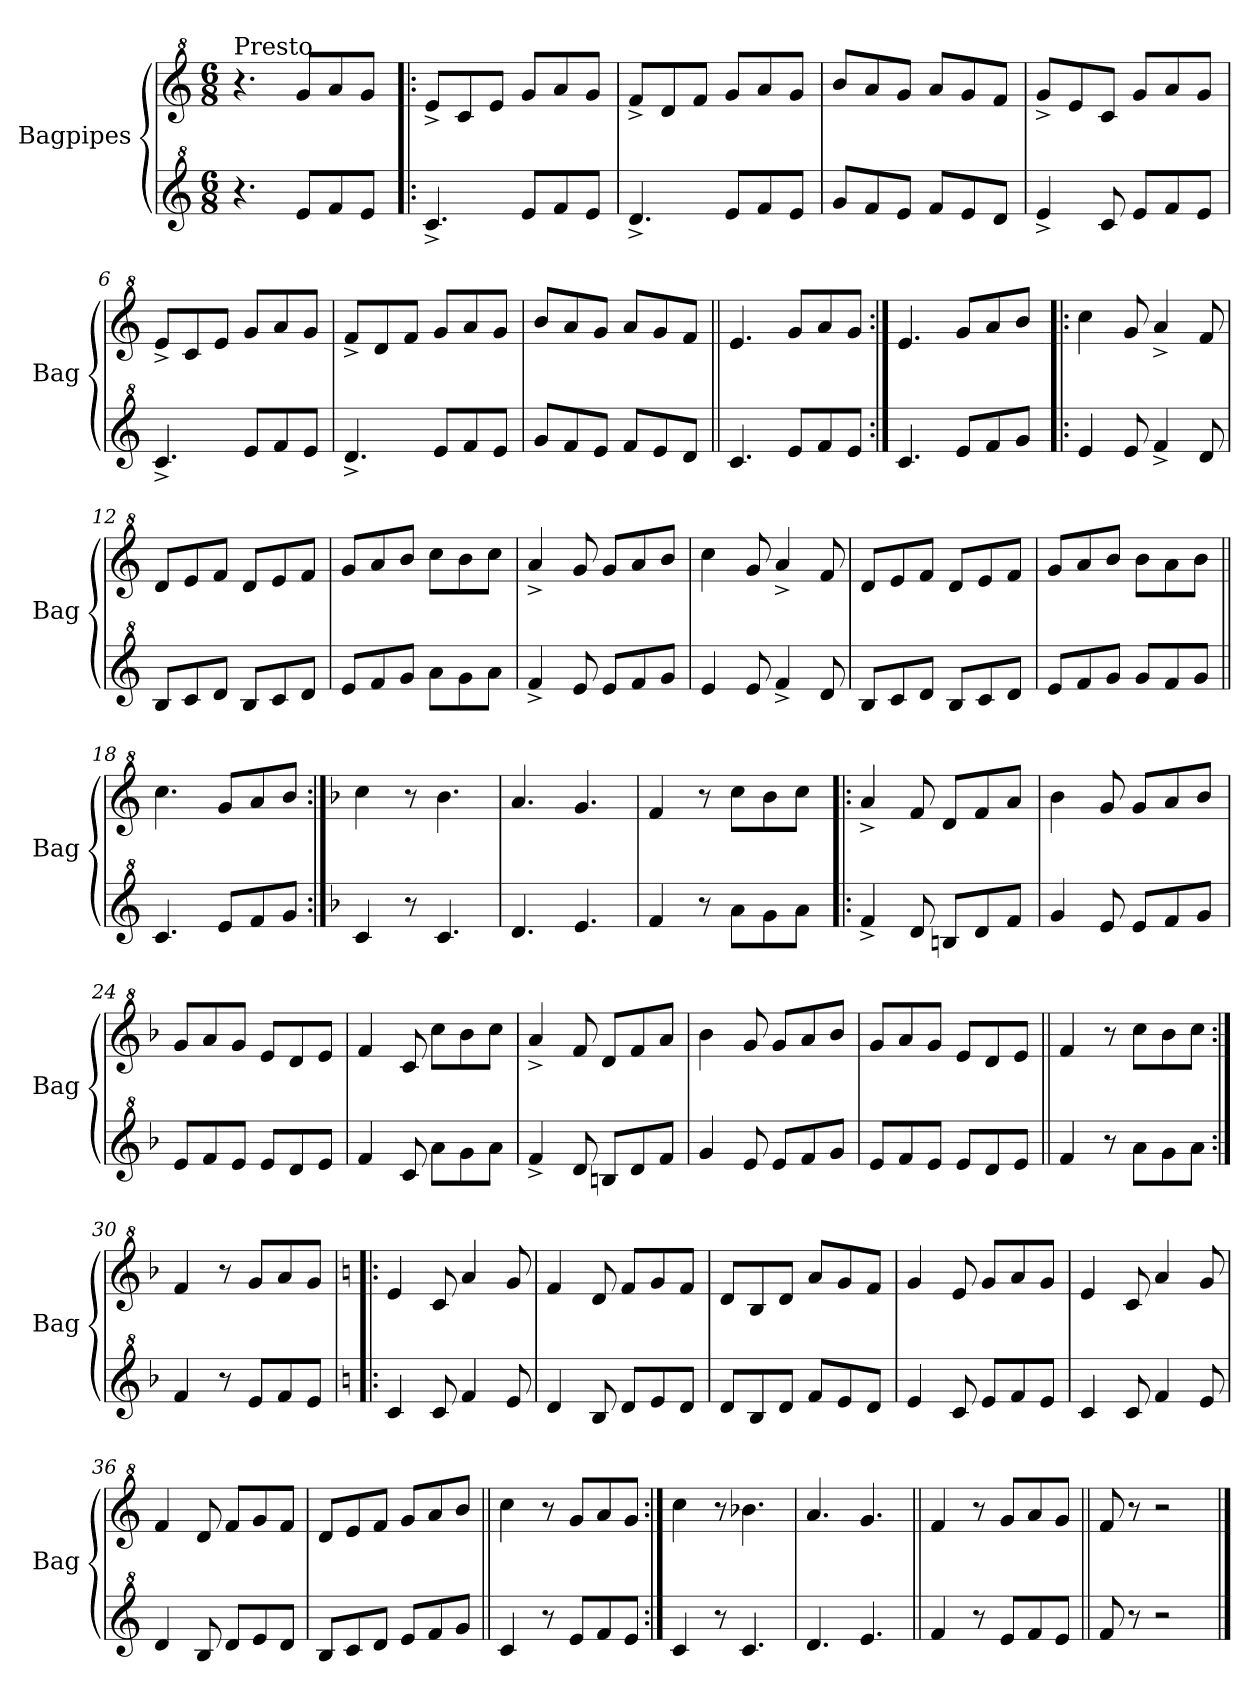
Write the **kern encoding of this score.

**kern	**kern
*part2	*part1
*staff2	*staff1
*I"Bagpipes	*I"Bagpipes
*I'Bag	*I'Bag
*clefG^2	*clefG^2
*k[]	*k[]
*C:	*C:
*M6/8	*M6/8
=1	=1
!	!LO:TX:a:t=Presto
4.r	4.r
8ee/L	8gg/L
8ff/	8aa/
8ee/J	8gg/J
=2!|:	=2!|:
4.cc^/	8ee^/L
.	8cc/
.	8ee/J
8ee/L	8gg/L
8ff/	8aa/
8ee/J	8gg/J
=3	=3
4.dd^/	8ff^/L
.	8dd/
.	8ff/J
8ee/L	8gg/L
8ff/	8aa/
8ee/J	8gg/J
=4	=4
8gg/L	8bb/L
8ff/	8aa/
8ee/J	8gg/J
8ff/L	8aa/L
8ee/	8gg/
8dd/J	8ff/J
=5	=5
4ee^/	8gg^/L
.	8ee/
8cc/	8cc/J
8ee/L	8gg/L
8ff/	8aa/
8ee/J	8gg/J
=6	=6
4.cc^/	8ee^/L
.	8cc/
.	8ee/J
8ee/L	8gg/L
8ff/	8aa/
8ee/J	8gg/J
!!LO:LB:g=z
=7	=7
4.dd^/	8ff^/L
.	8dd/
.	8ff/J
8ee/L	8gg/L
8ff/	8aa/
8ee/J	8gg/J
=8	=8
8gg/L	8bb/L
8ff/	8aa/
8ee/J	8gg/J
8ff/L	8aa/L
8ee/	8gg/
8dd/J	8ff/J
=9||	=9||
4.cc/	4.ee/
8ee/L	8gg/L
8ff/	8aa/
8ee/J	8gg/J
=10:|!	=10:|!
4.cc/	4.ee/
8ee/L	8gg/L
8ff/	8aa/
8gg/J	8bb/J
=11!|:	=11!|:
4ee/	4ccc\
8ee/	8gg/
4ff^/	4aa^/
8dd/	8ff/
=12	=12
8b/L	8dd/L
8cc/	8ee/
8dd/J	8ff/J
8b/L	8dd/L
8cc/	8ee/
8dd/J	8ff/J
=13	=13
8ee/L	8gg/L
8ff/	8aa/
8gg/J	8bb/J
8aa\L	8ccc\L
8gg\	8bb\
8aa\J	8ccc\J
!!LO:LB:g=z
=14	=14
4ff^/	4aa^/
8ee/	8gg/
8ee/L	8gg/L
8ff/	8aa/
8gg/J	8bb/J
=15	=15
4ee/	4ccc\
8ee/	8gg/
4ff^/	4aa^/
8dd/	8ff/
=16	=16
8b/L	8dd/L
8cc/	8ee/
8dd/J	8ff/J
8b/L	8dd/L
8cc/	8ee/
8dd/J	8ff/J
=17	=17
8ee/L	8gg/L
8ff/	8aa/
8gg/J	8bb/J
8gg/L	8bb\L
8ff/	8aa\
8gg/J	8bb\J
=18||	=18||
4.cc/	4.ccc\
8ee/L	8gg/L
8ff/	8aa/
8gg/J	8bb/J
=19:|!	=19:|!
*k[b-]	*k[b-]
*F:	*F:
4cc/	4ccc\
8r	8r
4.cc/	4.bb-\
=20	=20
4.dd/	4.aa/
4.ee/	4.gg/
!!LO:LB:g=z
=21	=21
4ff/	4ff/
8r	8r
8aa\L	8ccc\L
8gg\	8bb-\
8aa\J	8ccc\J
=22!|:	=22!|:
4ff^/	4aa^/
8dd/	8ff/
8bn/L	8dd/L
8dd/	8ff/
8ff/J	8aa/J
=23	=23
4gg/	4bb-\
8ee/	8gg/
8ee/L	8gg/L
8ff/	8aa/
8gg/J	8bb-/J
=24	=24
8ee/L	8gg/L
8ff/	8aa/
8ee/J	8gg/J
8ee/L	8ee/L
8dd/	8dd/
8ee/J	8ee/J
=25	=25
4ff/	4ff/
8cc/	8cc/
8aa\L	8ccc\L
8gg\	8bb-\
8aa\J	8ccc\J
=26	=26
4ff^/	4aa^/
8dd/	8ff/
8bn/L	8dd/L
8dd/	8ff/
8ff/J	8aa/J
=27	=27
4gg/	4bb-\
8ee/	8gg/
8ee/L	8gg/L
8ff/	8aa/
8gg/J	8bb-/J
!!LO:LB:g=z
=28	=28
8ee/L	8gg/L
8ff/	8aa/
8ee/J	8gg/J
8ee/L	8ee/L
8dd/	8dd/
8ee/J	8ee/J
=29||	=29||
4ff/	4ff/
8r	8r
8aa\L	8ccc\L
8gg\	8bb-\
8aa\J	8ccc\J
=30:|!	=30:|!
4ff/	4ff/
8r	8r
8ee/L	8gg/L
8ff/	8aa/
8ee/J	8gg/J
=31!|:	=31!|:
*k[]	*k[]
*C:	*C:
4cc/	4ee/
8cc/	8cc/
4ff/	4aa/
8ee/	8gg/
=32	=32
4dd/	4ff/
8b/	8dd/
8dd/L	8ff/L
8ee/	8gg/
8dd/J	8ff/J
=33	=33
8dd/L	8dd/L
8b/	8b/
8dd/J	8dd/J
8ff/L	8aa/L
8ee/	8gg/
8dd/J	8ff/J
=34	=34
4ee/	4gg/
8cc/	8ee/
8ee/L	8gg/L
8ff/	8aa/
8ee/J	8gg/J
!!LO:PB:g=z
=35	=35
4cc/	4ee/
8cc/	8cc/
4ff/	4aa/
8ee/	8gg/
=36	=36
4dd/	4ff/
8b/	8dd/
8dd/L	8ff/L
8ee/	8gg/
8dd/J	8ff/J
=37	=37
8b/L	8dd/L
8cc/	8ee/
8dd/J	8ff/J
8ee/L	8gg/L
8ff/	8aa/
8gg/J	8bb/J
=38||	=38||
4cc/	4ccc\
8r	8r
8ee/L	8gg/L
8ff/	8aa/
8ee/J	8gg/J
=39:|!	=39:|!
4cc/	4ccc\
8r	8r
4.cc/	4.bb-X\
=40	=40
4.dd/	4.aa/
4.ee/	4.gg/
=41||	=41||
4ff/	4ff/
8r	8r
8ee/L	8gg/L
8ff/	8aa/
8ee/J	8gg/J
=42||	=42||
8ff/	8ff/
8r	8r
2r	2r
==	==
*-	*-
